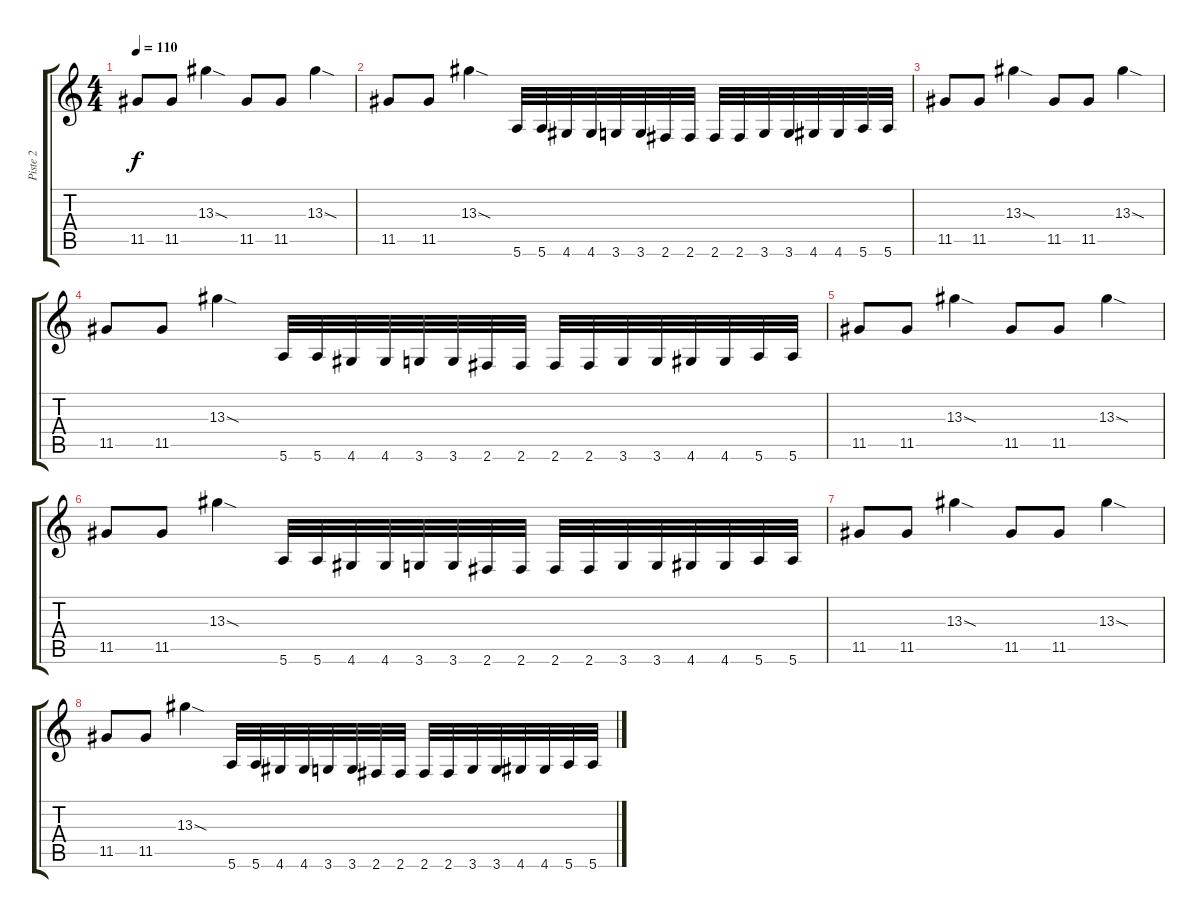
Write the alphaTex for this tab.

\track ("Piste 2" "Piste 2") {instrument distortionguitar}
\staff {score tabs}
\tuning (E4 B3 G3 D3 A2 E2) {hide}
\ts (4 4)
\tempo 110
\clef g2
\ks c
11.5.8{dy f} 11.5.8 13.3{sod}.4 11.5.8 11.5.8 13.3{sod}.4 |
11.5.8 11.5.8 13.3{sod}.4 5.6.32 5.6.32 4.6.32 4.6.32 3.6.32 3.6.32 2.6.32 2.6.32 2.6.32 2.6.32 3.6.32 3.6.32 4.6.32 4.6.32 5.6.32 5.6.32 |
11.5.8 11.5.8 13.3{sod}.4 11.5.8 11.5.8 13.3{sod}.4 |
11.5.8 11.5.8 13.3{sod}.4 5.6.32 5.6.32 4.6.32 4.6.32 3.6.32 3.6.32 2.6.32 2.6.32 2.6.32 2.6.32 3.6.32 3.6.32 4.6.32 4.6.32 5.6.32 5.6.32 |
11.5.8 11.5.8 13.3{sod}.4 11.5.8 11.5.8 13.3{sod}.4 |
11.5.8 11.5.8 13.3{sod}.4 5.6.32 5.6.32 4.6.32 4.6.32 3.6.32 3.6.32 2.6.32 2.6.32 2.6.32 2.6.32 3.6.32 3.6.32 4.6.32 4.6.32 5.6.32 5.6.32 |
11.5.8 11.5.8 13.3{sod}.4 11.5.8 11.5.8 13.3{sod}.4 |
11.5.8 11.5.8 13.3{sod}.4 5.6.32 5.6.32 4.6.32 4.6.32 3.6.32 3.6.32 2.6.32 2.6.32 2.6.32 2.6.32 3.6.32 3.6.32 4.6.32 4.6.32 5.6.32 5.6.32
